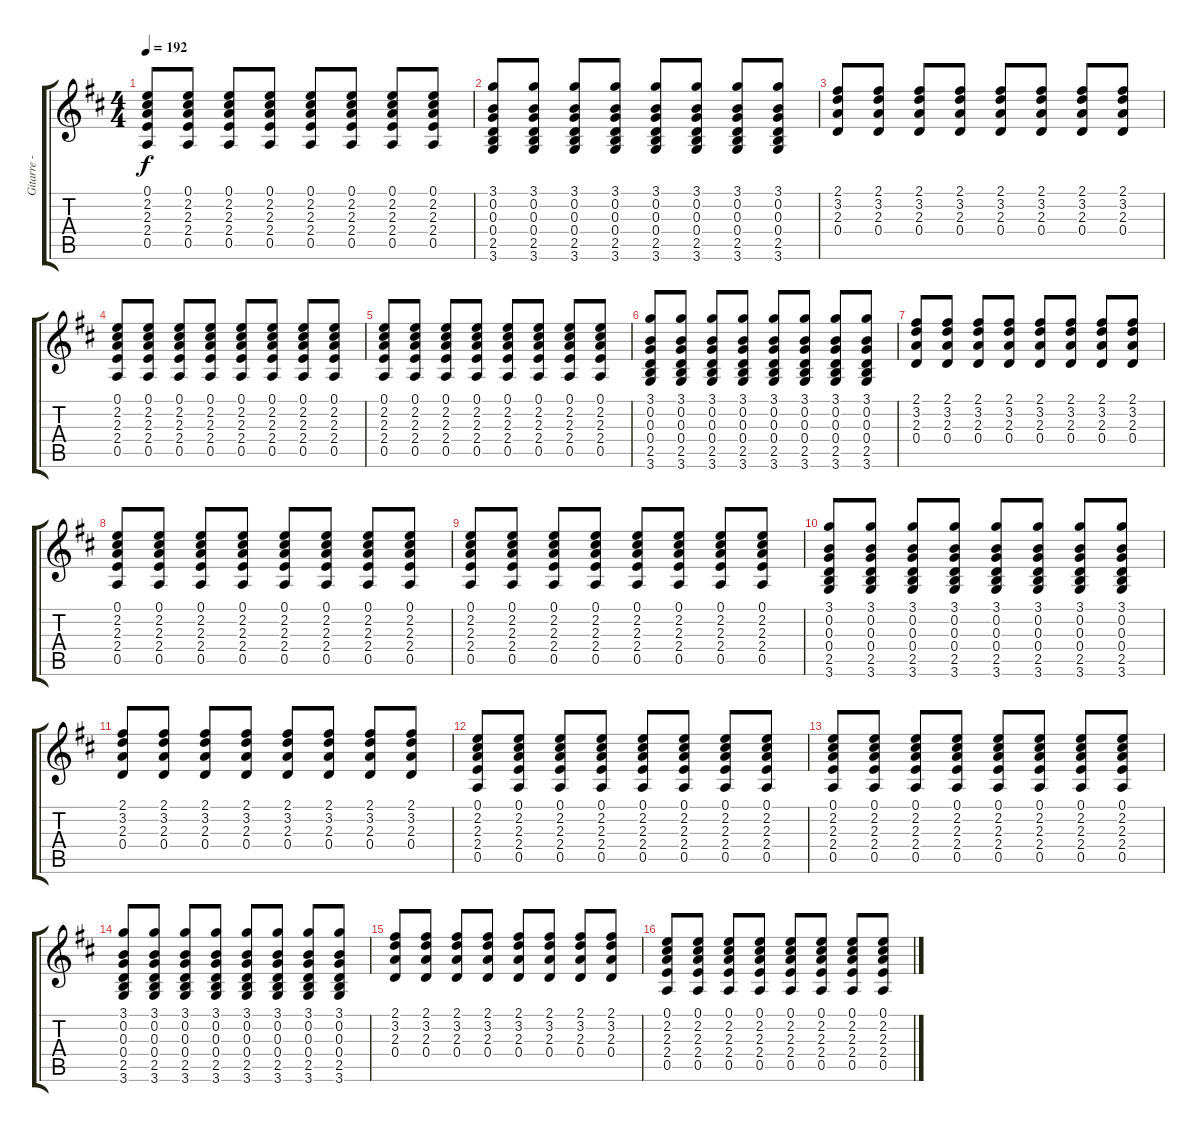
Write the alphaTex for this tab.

\track ("Gitarre - Kuddel" "Gitarre - ") {instrument overdrivenguitar}
\staff {score tabs}
\tuning (E4 B3 G3 D3 A2 E2) {hide}
\ts (4 4)
\tempo 192
\clef g2
\ks d
(0.1 2.2 2.3 2.4 0.5).8{dy f} (0.1 2.2 2.3 2.4 0.5).8 (0.1 2.2 2.3 2.4 0.5).8 (0.1 2.2 2.3 2.4 0.5).8 (0.1 2.2 2.3 2.4 0.5).8 (0.1 2.2 2.3 2.4 0.5).8 (0.1 2.2 2.3 2.4 0.5).8 (0.1 2.2 2.3 2.4 0.5).8 |
(3.1 0.2 0.3 0.4 2.5 3.6).8 (3.1 0.2 0.3 0.4 2.5 3.6).8 (3.1 0.2 0.3 0.4 2.5 3.6).8 (3.1 0.2 0.3 0.4 2.5 3.6).8 (3.1 0.2 0.3 0.4 2.5 3.6).8 (3.1 0.2 0.3 0.4 2.5 3.6).8 (3.1 0.2 0.3 0.4 2.5 3.6).8 (3.1 0.2 0.3 0.4 2.5 3.6).8 |
(2.1 3.2 2.3 0.4).8 (2.1 3.2 2.3 0.4).8 (2.1 3.2 2.3 0.4).8 (2.1 3.2 2.3 0.4).8 (2.1 3.2 2.3 0.4).8 (2.1 3.2 2.3 0.4).8 (2.1 3.2 2.3 0.4).8 (2.1 3.2 2.3 0.4).8 |
(0.1 2.2 2.3 2.4 0.5).8 (0.1 2.2 2.3 2.4 0.5).8 (0.1 2.2 2.3 2.4 0.5).8 (0.1 2.2 2.3 2.4 0.5).8 (0.1 2.2 2.3 2.4 0.5).8 (0.1 2.2 2.3 2.4 0.5).8 (0.1 2.2 2.3 2.4 0.5).8 (0.1 2.2 2.3 2.4 0.5).8 |
(0.1 2.2 2.3 2.4 0.5).8 (0.1 2.2 2.3 2.4 0.5).8 (0.1 2.2 2.3 2.4 0.5).8 (0.1 2.2 2.3 2.4 0.5).8 (0.1 2.2 2.3 2.4 0.5).8 (0.1 2.2 2.3 2.4 0.5).8 (0.1 2.2 2.3 2.4 0.5).8 (0.1 2.2 2.3 2.4 0.5).8 |
(3.1 0.2 0.3 0.4 2.5 3.6).8 (3.1 0.2 0.3 0.4 2.5 3.6).8 (3.1 0.2 0.3 0.4 2.5 3.6).8 (3.1 0.2 0.3 0.4 2.5 3.6).8 (3.1 0.2 0.3 0.4 2.5 3.6).8 (3.1 0.2 0.3 0.4 2.5 3.6).8 (3.1 0.2 0.3 0.4 2.5 3.6).8 (3.1 0.2 0.3 0.4 2.5 3.6).8 |
(2.1 3.2 2.3 0.4).8 (2.1 3.2 2.3 0.4).8 (2.1 3.2 2.3 0.4).8 (2.1 3.2 2.3 0.4).8 (2.1 3.2 2.3 0.4).8 (2.1 3.2 2.3 0.4).8 (2.1 3.2 2.3 0.4).8 (2.1 3.2 2.3 0.4).8 |
(0.1 2.2 2.3 2.4 0.5).8 (0.1 2.2 2.3 2.4 0.5).8 (0.1 2.2 2.3 2.4 0.5).8 (0.1 2.2 2.3 2.4 0.5).8 (0.1 2.2 2.3 2.4 0.5).8 (0.1 2.2 2.3 2.4 0.5).8 (0.1 2.2 2.3 2.4 0.5).8 (0.1 2.2 2.3 2.4 0.5).8 |
(0.1 2.2 2.3 2.4 0.5).8 (0.1 2.2 2.3 2.4 0.5).8 (0.1 2.2 2.3 2.4 0.5).8 (0.1 2.2 2.3 2.4 0.5).8 (0.1 2.2 2.3 2.4 0.5).8 (0.1 2.2 2.3 2.4 0.5).8 (0.1 2.2 2.3 2.4 0.5).8 (0.1 2.2 2.3 2.4 0.5).8 |
(3.1 0.2 0.3 0.4 2.5 3.6).8 (3.1 0.2 0.3 0.4 2.5 3.6).8 (3.1 0.2 0.3 0.4 2.5 3.6).8 (3.1 0.2 0.3 0.4 2.5 3.6).8 (3.1 0.2 0.3 0.4 2.5 3.6).8 (3.1 0.2 0.3 0.4 2.5 3.6).8 (3.1 0.2 0.3 0.4 2.5 3.6).8 (3.1 0.2 0.3 0.4 2.5 3.6).8 |
(2.1 3.2 2.3 0.4).8 (2.1 3.2 2.3 0.4).8 (2.1 3.2 2.3 0.4).8 (2.1 3.2 2.3 0.4).8 (2.1 3.2 2.3 0.4).8 (2.1 3.2 2.3 0.4).8 (2.1 3.2 2.3 0.4).8 (2.1 3.2 2.3 0.4).8 |
(0.1 2.2 2.3 2.4 0.5).8 (0.1 2.2 2.3 2.4 0.5).8 (0.1 2.2 2.3 2.4 0.5).8 (0.1 2.2 2.3 2.4 0.5).8 (0.1 2.2 2.3 2.4 0.5).8 (0.1 2.2 2.3 2.4 0.5).8 (0.1 2.2 2.3 2.4 0.5).8 (0.1 2.2 2.3 2.4 0.5).8 |
(0.1 2.2 2.3 2.4 0.5).8 (0.1 2.2 2.3 2.4 0.5).8 (0.1 2.2 2.3 2.4 0.5).8 (0.1 2.2 2.3 2.4 0.5).8 (0.1 2.2 2.3 2.4 0.5).8 (0.1 2.2 2.3 2.4 0.5).8 (0.1 2.2 2.3 2.4 0.5).8 (0.1 2.2 2.3 2.4 0.5).8 |
(3.1 0.2 0.3 0.4 2.5 3.6).8 (3.1 0.2 0.3 0.4 2.5 3.6).8 (3.1 0.2 0.3 0.4 2.5 3.6).8 (3.1 0.2 0.3 0.4 2.5 3.6).8 (3.1 0.2 0.3 0.4 2.5 3.6).8 (3.1 0.2 0.3 0.4 2.5 3.6).8 (3.1 0.2 0.3 0.4 2.5 3.6).8 (3.1 0.2 0.3 0.4 2.5 3.6).8 |
(2.1 3.2 2.3 0.4).8 (2.1 3.2 2.3 0.4).8 (2.1 3.2 2.3 0.4).8 (2.1 3.2 2.3 0.4).8 (2.1 3.2 2.3 0.4).8 (2.1 3.2 2.3 0.4).8 (2.1 3.2 2.3 0.4).8 (2.1 3.2 2.3 0.4).8 |
(0.1 2.2 2.3 2.4 0.5).8 (0.1 2.2 2.3 2.4 0.5).8 (0.1 2.2 2.3 2.4 0.5).8 (0.1 2.2 2.3 2.4 0.5).8 (0.1 2.2 2.3 2.4 0.5).8 (0.1 2.2 2.3 2.4 0.5).8 (0.1 2.2 2.3 2.4 0.5).8 (0.1 2.2 2.3 2.4 0.5).8
